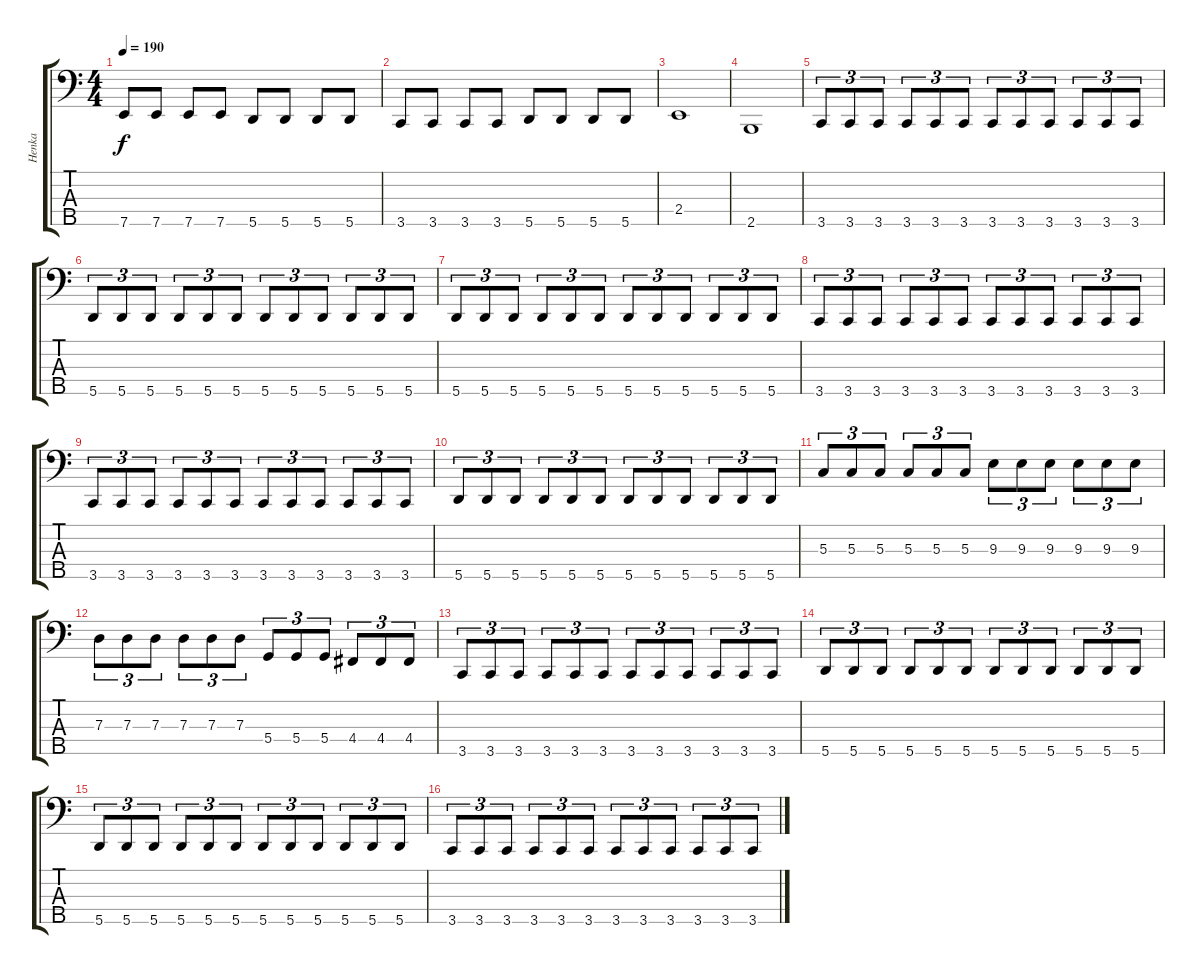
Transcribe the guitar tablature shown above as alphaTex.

\track ("Henka" "Henka") {instrument electricbasspick}
\staff {score tabs}
\tuning (F2 C2 G1 D1 A0) {hide}
\ts (4 4)
\tempo 190
\clef f4
\ks c
7.5.8{dy f} 7.5.8 7.5.8 7.5.8 5.5.8 5.5.8 5.5.8 5.5.8 |
3.5.8 3.5.8 3.5.8 3.5.8 5.5.8 5.5.8 5.5.8 5.5.8 |
2.4.1 |
2.5.1 |
3.5.8{tu (3 2)} 3.5.8{tu (3 2)} 3.5.8{tu (3 2)} 3.5.8{tu (3 2)} 3.5.8{tu (3 2)} 3.5.8{tu (3 2)} 3.5.8{tu (3 2)} 3.5.8{tu (3 2)} 3.5.8{tu (3 2)} 3.5.8{tu (3 2)} 3.5.8{tu (3 2)} 3.5.8{tu (3 2)} |
5.5.8{tu (3 2)} 5.5.8{tu (3 2)} 5.5.8{tu (3 2)} 5.5.8{tu (3 2)} 5.5.8{tu (3 2)} 5.5.8{tu (3 2)} 5.5.8{tu (3 2)} 5.5.8{tu (3 2)} 5.5.8{tu (3 2)} 5.5.8{tu (3 2)} 5.5.8{tu (3 2)} 5.5.8{tu (3 2)} |
5.5.8{tu (3 2)} 5.5.8{tu (3 2)} 5.5.8{tu (3 2)} 5.5.8{tu (3 2)} 5.5.8{tu (3 2)} 5.5.8{tu (3 2)} 5.5.8{tu (3 2)} 5.5.8{tu (3 2)} 5.5.8{tu (3 2)} 5.5.8{tu (3 2)} 5.5.8{tu (3 2)} 5.5.8{tu (3 2)} |
3.5.8{tu (3 2)} 3.5.8{tu (3 2)} 3.5.8{tu (3 2)} 3.5.8{tu (3 2)} 3.5.8{tu (3 2)} 3.5.8{tu (3 2)} 3.5.8{tu (3 2)} 3.5.8{tu (3 2)} 3.5.8{tu (3 2)} 3.5.8{tu (3 2)} 3.5.8{tu (3 2)} 3.5.8{tu (3 2)} |
3.5.8{tu (3 2)} 3.5.8{tu (3 2)} 3.5.8{tu (3 2)} 3.5.8{tu (3 2)} 3.5.8{tu (3 2)} 3.5.8{tu (3 2)} 3.5.8{tu (3 2)} 3.5.8{tu (3 2)} 3.5.8{tu (3 2)} 3.5.8{tu (3 2)} 3.5.8{tu (3 2)} 3.5.8{tu (3 2)} |
5.5.8{tu (3 2)} 5.5.8{tu (3 2)} 5.5.8{tu (3 2)} 5.5.8{tu (3 2)} 5.5.8{tu (3 2)} 5.5.8{tu (3 2)} 5.5.8{tu (3 2)} 5.5.8{tu (3 2)} 5.5.8{tu (3 2)} 5.5.8{tu (3 2)} 5.5.8{tu (3 2)} 5.5.8{tu (3 2)} |
5.3.8{tu (3 2)} 5.3.8{tu (3 2)} 5.3.8{tu (3 2)} 5.3.8{tu (3 2)} 5.3.8{tu (3 2)} 5.3.8{tu (3 2)} 9.3.8{tu (3 2)} 9.3.8{tu (3 2)} 9.3.8{tu (3 2)} 9.3.8{tu (3 2)} 9.3.8{tu (3 2)} 9.3.8{tu (3 2)} |
7.3.8{tu (3 2)} 7.3.8{tu (3 2)} 7.3.8{tu (3 2)} 7.3.8{tu (3 2)} 7.3.8{tu (3 2)} 7.3.8{tu (3 2)} 5.4.8{tu (3 2)} 5.4.8{tu (3 2)} 5.4.8{tu (3 2)} 4.4.8{tu (3 2)} 4.4.8{tu (3 2)} 4.4.8{tu (3 2)} |
3.5.8{tu (3 2)} 3.5.8{tu (3 2)} 3.5.8{tu (3 2)} 3.5.8{tu (3 2)} 3.5.8{tu (3 2)} 3.5.8{tu (3 2)} 3.5.8{tu (3 2)} 3.5.8{tu (3 2)} 3.5.8{tu (3 2)} 3.5.8{tu (3 2)} 3.5.8{tu (3 2)} 3.5.8{tu (3 2)} |
5.5.8{tu (3 2)} 5.5.8{tu (3 2)} 5.5.8{tu (3 2)} 5.5.8{tu (3 2)} 5.5.8{tu (3 2)} 5.5.8{tu (3 2)} 5.5.8{tu (3 2)} 5.5.8{tu (3 2)} 5.5.8{tu (3 2)} 5.5.8{tu (3 2)} 5.5.8{tu (3 2)} 5.5.8{tu (3 2)} |
5.5.8{tu (3 2)} 5.5.8{tu (3 2)} 5.5.8{tu (3 2)} 5.5.8{tu (3 2)} 5.5.8{tu (3 2)} 5.5.8{tu (3 2)} 5.5.8{tu (3 2)} 5.5.8{tu (3 2)} 5.5.8{tu (3 2)} 5.5.8{tu (3 2)} 5.5.8{tu (3 2)} 5.5.8{tu (3 2)} |
3.5.8{tu (3 2)} 3.5.8{tu (3 2)} 3.5.8{tu (3 2)} 3.5.8{tu (3 2)} 3.5.8{tu (3 2)} 3.5.8{tu (3 2)} 3.5.8{tu (3 2)} 3.5.8{tu (3 2)} 3.5.8{tu (3 2)} 3.5.8{tu (3 2)} 3.5.8{tu (3 2)} 3.5.8{tu (3 2)}
